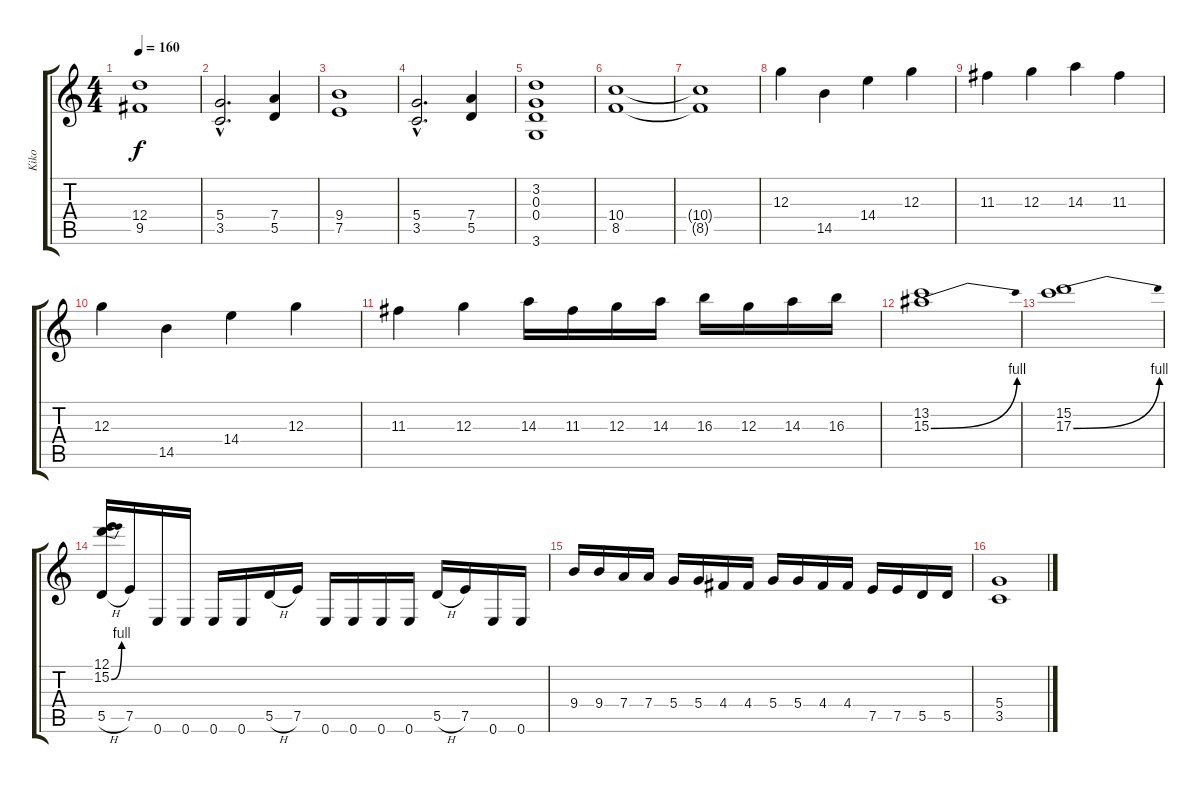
\track ("Kiko" "Kiko") {instrument distortionguitar}
\staff {score tabs}
\tuning (E4 B3 G3 D3 A2 E2) {hide}
\ts (4 4)
\tempo 160
\clef g2
\ks c
(12.4 9.5).1{dy f} |
(5.4{hac} 3.5{hac}).2{d} (7.4 5.5).4 |
(9.4 7.5).1 |
(5.4{hac} 3.5{hac}).2{d} (7.4 5.5).4 |
(3.2 0.3 0.4 3.6).1 |
(10.4 8.5).1 |
(10.4{t} 8.5{t}).1 |
12.3.4 14.5.4 14.4.4 12.3.4 |
11.3.4 12.3.4 14.3.4 11.3.4 |
12.3.4 14.5.4 14.4.4 12.3.4 |
11.3.4 12.3.4 14.3.16 11.3.16 12.3.16 14.3.16 16.3.16 12.3.16 14.3.16 16.3.16 |
(13.2 15.3{be (bend 0 0 60 4)}).1 |
(15.2 17.3{be (bend 0 0 60 4)}).1 |
(12.1 15.2{be (bend 0 0 60 4)} 5.5{h}).16 7.5.16 0.6.16 0.6.16 0.6.16 0.6.16 5.5{h}.16 7.5.16 0.6.16 0.6.16 0.6.16 0.6.16 5.5{h}.16 7.5.16 0.6.16 0.6.16 |
9.4.16 9.4.16 7.4.16 7.4.16 5.4.16 5.4.16 4.4.16 4.4.16 5.4.16 5.4.16 4.4.16 4.4.16 7.5.16 7.5.16 5.5.16 5.5.16 |
(5.4 3.5).1
